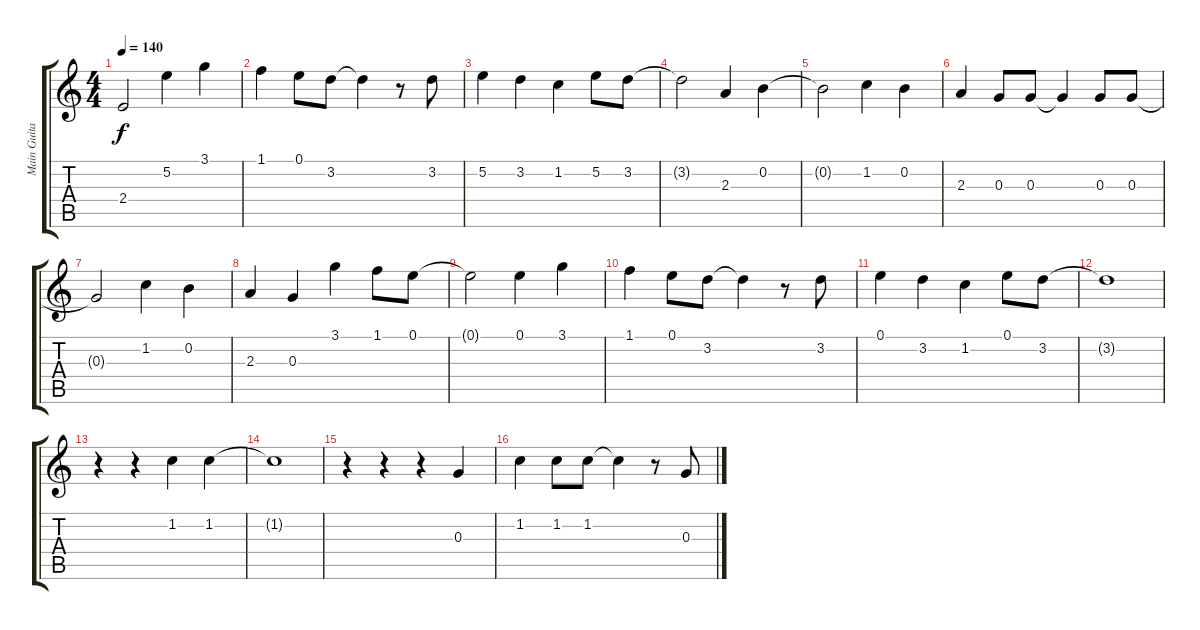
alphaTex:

\track ("Main Guitar" "Main Guita") {instrument acousticguitarsteel}
\staff {score tabs}
\tuning (E4 B3 G3 D3 A2 E2) {hide}
\ts (4 4)
\tempo 140
\clef g2
\ks c
2.4{t}.2{dy f} 5.2.4 3.1.4 |
1.1.4 0.1.8 3.2.8 3.2{t}.4 r.8 3.2.8 |
5.2.4 3.2.4 1.2.4 5.2.8 3.2.8 |
3.2{t}.2 2.3.4 0.2.4 |
0.2{t}.2 1.2.4 0.2.4 |
2.3.4 0.3.8 0.3.8 0.3{t}.4 0.3.8 0.3.8 |
0.3{t}.2 1.2.4 0.2.4 |
2.3.4 0.3.4 3.1.4 1.1.8 0.1.8 |
0.1{t}.2 0.1.4 3.1.4 |
1.1.4 0.1.8 3.2.8 3.2{t}.4 r.8 3.2.8 |
0.1.4 3.2.4 1.2.4 0.1.8 3.2.8 |
3.2{t}.1 |
r.4 r.4 1.2.4 1.2.4 |
1.2{t}.1 |
r.4 r.4 r.4 0.3.4 |
1.2.4 1.2.8 1.2.8 1.2{t}.4 r.8 0.3.8
